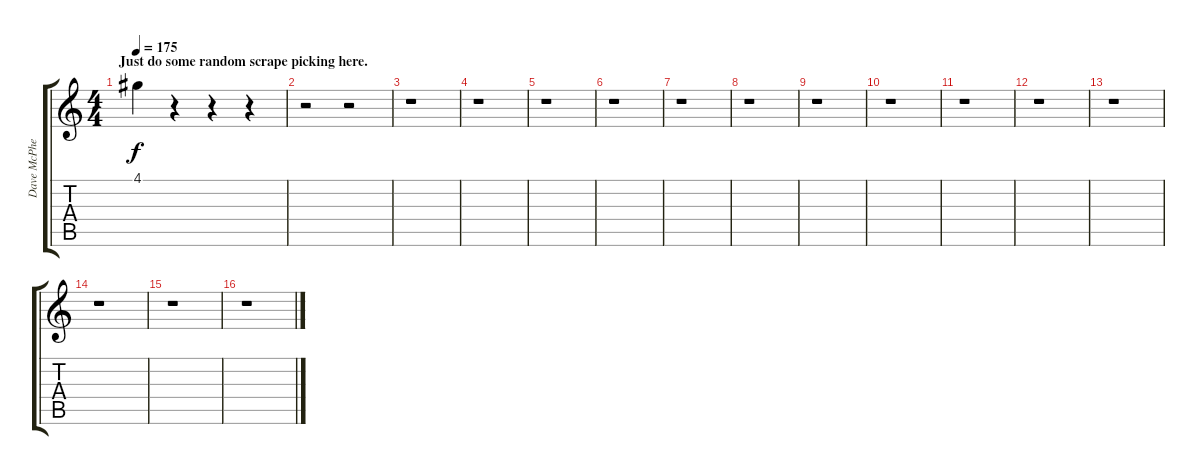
\track ("Dave McPherson 2" "Dave McPhe") {instrument acousticguitarnylon}
\staff {score tabs}
\tuning (E4 B3 A3 D3 A2 D2) {hide}
\ts (4 4)
\section ("" "Just do some random scrape picking here.")
\tempo 175
\clef g2
\ks c
4.1{t}.4{dy f} r.4 r.4 r.4 |
r.2 r.2 |
r.1 |
r.1 |
r.1 |
r.1 |
r.1 |
r.1 |
r.1 |
r.1 |
r.1 |
\section ("" "                               ")
r.1 |
r.1 |
r.1 |
r.1 |
\section ("" "       ")
r.1
